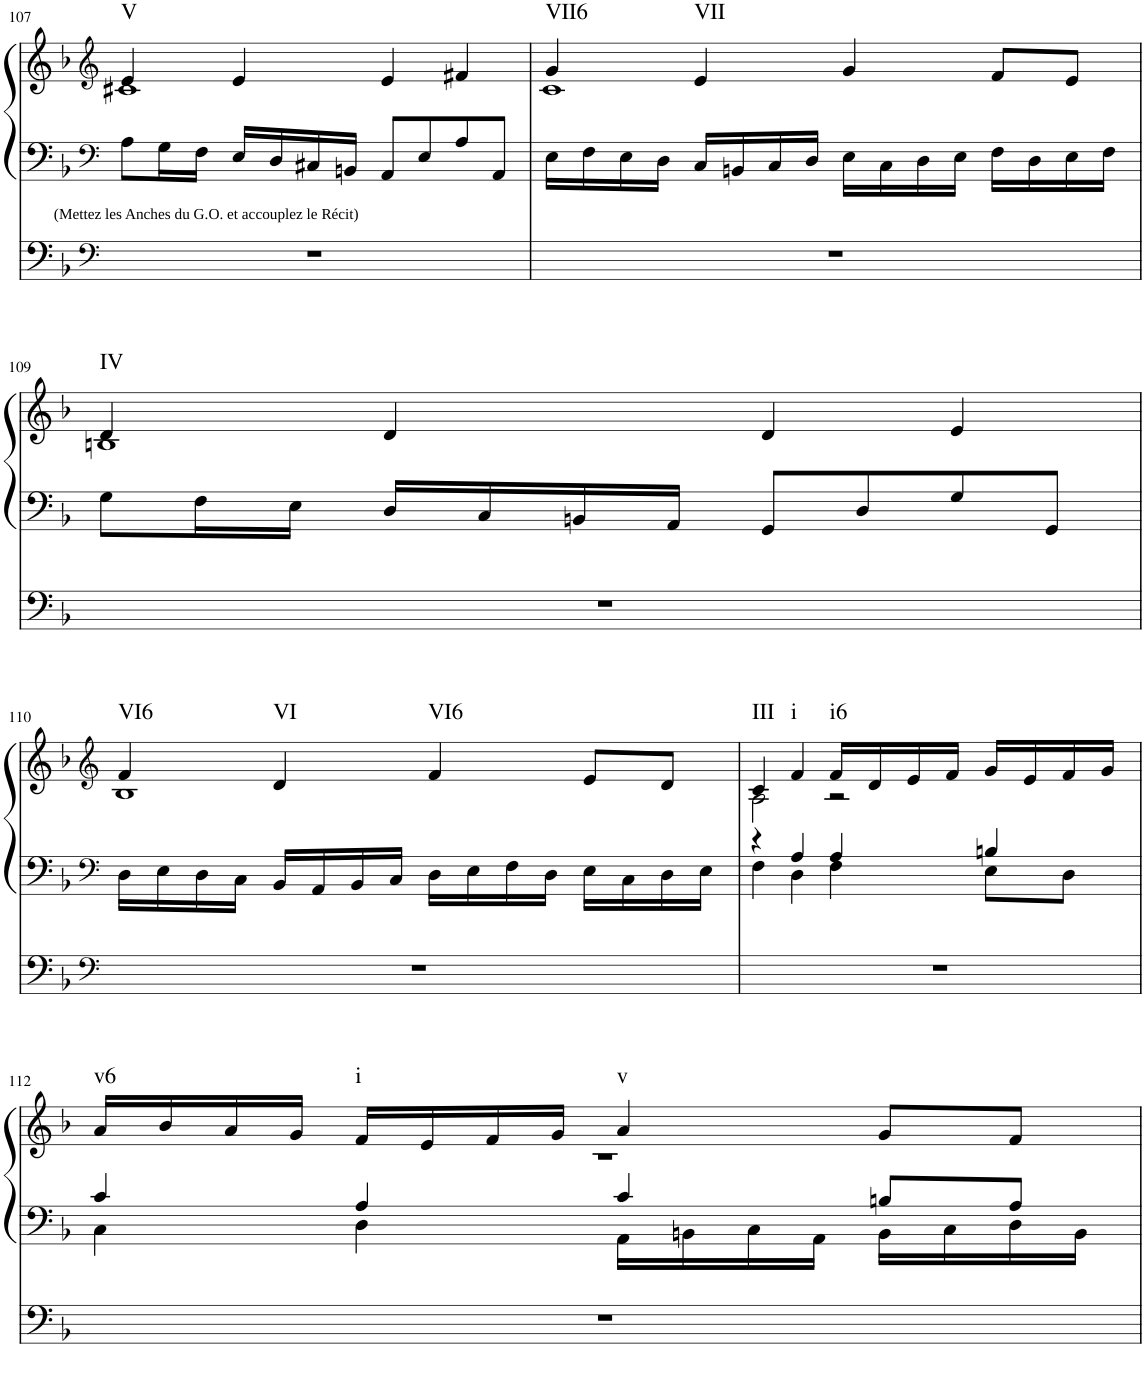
**kern	**kern	**kern	**harte
*part2	*part1	*part1	*part1
*staff3	*staff2	*staff1	*
*I"Pedal	*I"linke Hand	*	*
!!LO:PB:g=z
*clefF4	*clefF4	*clefG2	*
*k[b-]	*k[b-]	*k[b-]	*
*M4/4	*M4/4	*M4/4	*
=107	=107	=107	=107
*	*	*^	*
!	!LO:TX:b:t=(Mettez les Anches du G.O. et accouplez le Récit)	!	!	!LO:H:kt=V
1r	8A\L	4e/	1c#X	N
.	16G\L	.	.	.
.	16F\JJ	.	.	.
.	16E/LL	4e/	.	.
.	16D/	.	.	.
.	16C#X/	.	.	.
.	16BBn/JJ	.	.	.
.	8AA/L	4e/	.	.
.	8E/	.	.	.
.	8A/	4f#X/	.	.
.	8AA/J	.	.	.
=108	=108	=108	=108	=108
!	!	!	!	!LO:H:kt=VII6
1r	16E\LL	4g/	1c	N
.	16F\	.	.	.
.	16E\	.	.	.
.	16D\JJ	.	.	.
!	!	!	!	!LO:H:kt=VII
.	16C/LL	4e/	.	N
.	16BBn/	.	.	.
.	16C/	.	.	.
.	16D/JJ	.	.	.
.	16E\LL	4g/	.	.
.	16C\	.	.	.
.	16D\	.	.	.
.	16E\JJ	.	.	.
.	16F\LL	8f/L	.	.
.	16D\	.	.	.
.	16E\	8e/J	.	.
.	16F\JJ	.	.	.
!!LO:LB:g=z	!!
=109	=109	=109	=109	=109
!	!	!	!	!LO:H:kt=IV
1r	8G\L	4d/	1Bn	N
.	16F\L	.	.	.
.	16E\JJ	.	.	.
.	16D/LL	4d/	.	.
.	16C/	.	.	.
.	16BBn/	.	.	.
.	16AA/JJ	.	.	.
.	8GG/L	4d/	.	.
.	8D/	.	.	.
.	8G/	4e/	.	.
.	8GG/J	.	.	.
!!LO:LB:g=z	!!
=110	=110	=110	=110	=110
*clefF4	*clefF4	*clefG2	*	*
!	!	!	!	!LO:H:kt=VI6
1r	16D\LL	4f/	1B-	N
.	16E\	.	.	.
.	16D\	.	.	.
.	16C\JJ	.	.	.
!	!	!	!	!LO:H:kt=VI
.	16BB-/LL	4d/	.	N
.	16AA/	.	.	.
.	16BB-/	.	.	.
.	16C/JJ	.	.	.
!	!	!	!	!LO:H:kt=VI6
.	16D\LL	4f/	.	N
.	16E\	.	.	.
.	16F\	.	.	.
.	16D\JJ	.	.	.
.	16E\LL	8e/L	.	.
.	16C\	.	.	.
.	16D\	8d/J	.	.
.	16E\JJ	.	.	.
=111	=111	=111	=111	=111
*	*^	*	*	*
!	!	!	!	!	!LO:H:kt=III
1r	4r	4F\	4c/	2A\	N
!	!	!	!	!	!LO:H:kt=i
.	4A/	4D\	4f/	.	N
!	!	!	!	!	!LO:H:kt=i6
.	4A/	4F\	16f/LL	2r	N
.	.	.	16d/	.	.
.	.	.	16e/	.	.
.	.	.	16f/JJ	.	.
.	4Bn/	8E\L	16g/LL	.	.
.	.	.	16e/	.	.
.	.	8D\J	16f/	.	.
.	.	.	16g/JJ	.	.
!!LO:LB:g=z	!!
=112	=112	=112	=112	=112	=112
!	!	!	!	!	!LO:H:kt=v6
1r	4c/	4C\	16a/LL	1r	N
.	.	.	16b-/	.	.
.	.	.	16a/	.	.
.	.	.	16g/JJ	.	.
!	!	!	!	!	!LO:H:kt=i
.	4A/	4D\	16f/LL	.	N
.	.	.	16e/	.	.
.	.	.	16f/	.	.
.	.	.	16g/JJ	.	.
!	!	!	!	!	!LO:H:kt=v
.	4c/	16AA\LL	4a/	.	N
.	.	16BBn\	.	.	.
.	.	16C\	.	.	.
.	.	16AA\JJ	.	.	.
.	8Bn/L	16BB\LL	8g/L	.	.
.	.	16C\	.	.	.
.	8A/J	16D\	8f/J	.	.
.	.	16BB\JJ	.	.	.
*	*v	*v	*	*	*
*	*	*v	*v	*
=	=	=	=
*-	*-	*-	*-
